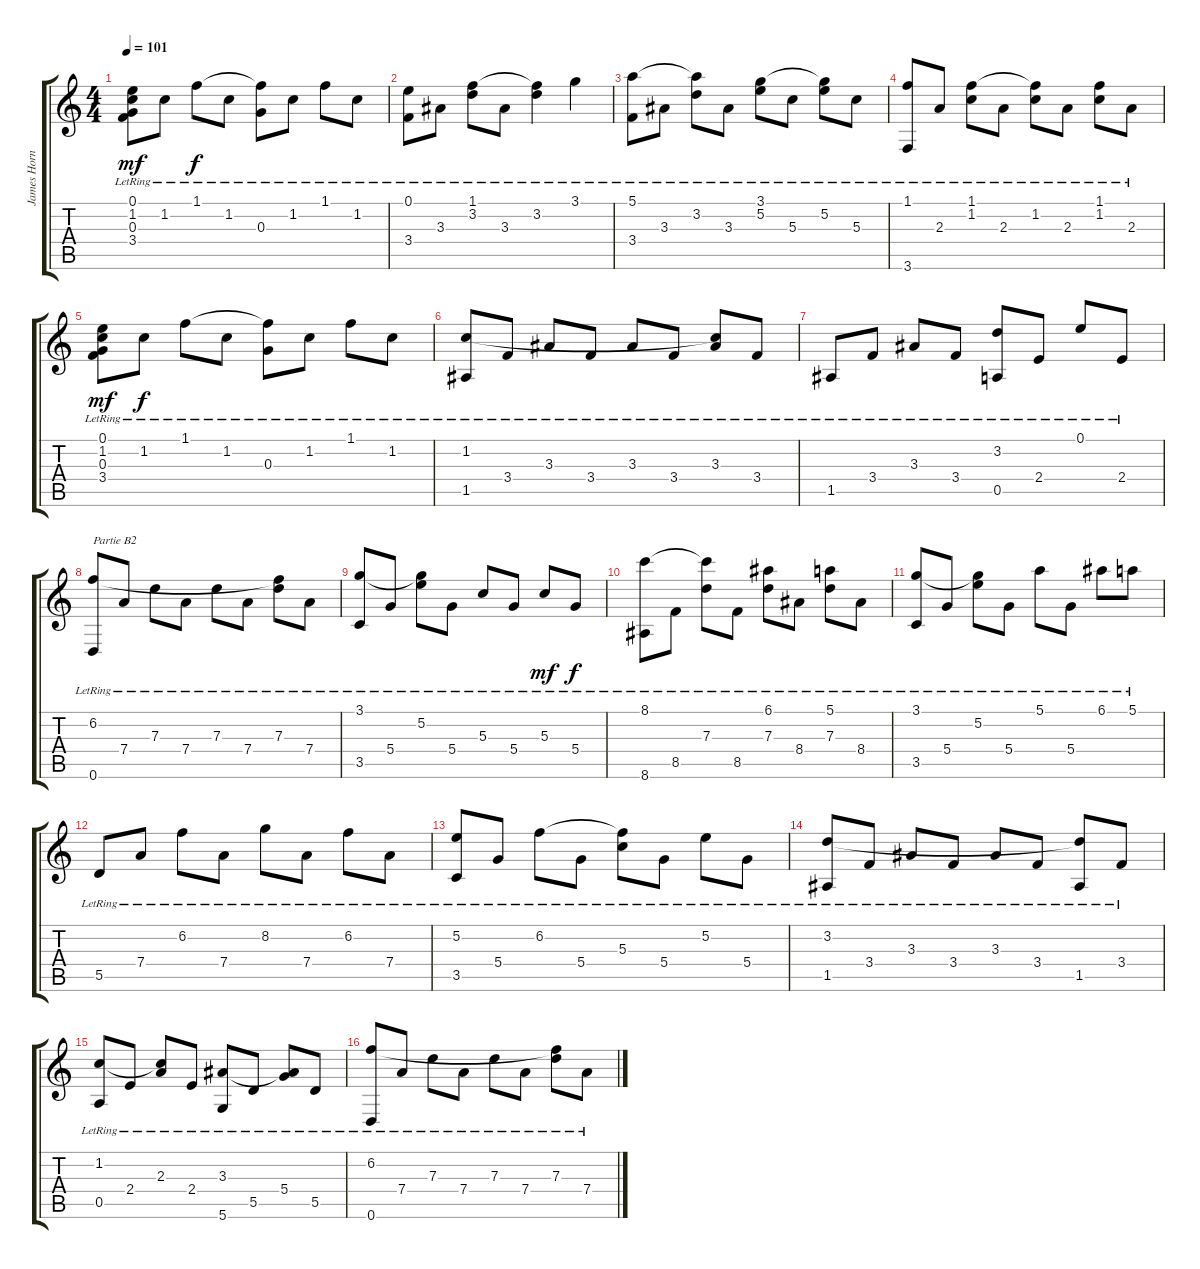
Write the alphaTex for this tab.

\track ("James Horner" "James Horn") {instrument acousticguitarnylon}
\staff {score tabs}
\tuning (E4 B3 G3 D3 A2 D2) {hide}
\ts (4 4)
\tempo 101
\clef g2
\ks c
(0.1{lr} 1.2{lr} 0.3{lr} 3.4{lr}).8{dy mf} 1.2{lr}.8 1.1{lr}.8{dy f} 1.2{lr}.8 (1.1{t} 0.3{lr}).8 1.2{lr}.8 1.1{lr}.8 1.2{lr}.8 |
(0.1{lr} 3.4{lr}).8 3.3{lr}.8 (1.1{lr} 3.2{lr}).8 3.3{lr}.8 (1.1{t} 3.2{lr}).4 3.1{lr}.4 |
(5.1{lr} 3.4{lr}).8 3.3{lr}.8 (5.1{t} 3.2{lr}).8 3.3{lr}.8 (3.1{lr} 5.2{lr}).8 5.3{lr}.8 (3.1{t} 5.2{lr}).8 5.3{lr}.8 |
(1.1{lr} 3.6{lr}).8 2.3{lr}.8 (1.1{lr} 1.2{lr}).8 2.3{lr}.8 (1.1{t} 1.2{lr}).8 2.3{lr}.8 (1.1{lr} 1.2{lr}).8 2.3{lr}.8 |
(0.1{lr} 1.2{lr} 0.3{lr} 3.4{lr}).8{dy mf} 1.2{lr}.8{dy f} 1.1{lr}.8 1.2{lr}.8 (1.1{t} 0.3{lr}).8 1.2{lr}.8 1.1{lr}.8 1.2{lr}.8 |
(1.2{lr} 1.5{lr}).8 3.4{lr}.8 3.3{lr}.8 3.4{lr}.8 3.3{lr}.8 3.4{lr}.8 (1.2{t} 3.3{lr}).8 3.4{lr}.8 |
1.5{lr}.8 3.4{lr}.8 3.3{lr}.8 3.4{lr}.8 (3.2{lr} 0.5{lr}).8 2.4{lr}.8 0.1{lr}.8 2.4{lr}.8 |
(6.2{lr} 0.6{lr}).8{txt "Partie B2"} 7.4{lr}.8 7.3{lr}.8 7.4{lr}.8 7.3{lr}.8 7.4{lr}.8 (6.2{t} 7.3{lr}).8 7.4{lr}.8 |
(3.1{lr} 3.5{lr}).8 5.4{lr}.8 (3.1{t} 5.2{lr}).8 5.4{lr}.8 5.3{lr}.8 5.4{lr}.8 5.3{lr}.8{dy mf} 5.4{lr}.8{dy f} |
(8.1{lr} 8.6{lr}).8 8.5{lr}.8 (8.1{t} 7.3{lr}).8 8.5{lr}.8 (6.1{lr} 7.3{lr}).8 8.4{lr}.8 (5.1{lr} 7.3{lr}).8 8.4{lr}.8 |
(3.1{lr} 3.5{lr}).8 5.4{lr}.8 (3.1{t} 5.2{lr}).8 5.4{lr}.8 5.1{lr}.8 5.4{lr}.8 6.1{lr}.8 5.1{lr}.8 |
5.5{lr}.8 7.4{lr}.8 6.2{lr}.8 7.4{lr}.8 8.2{lr}.8 7.4{lr}.8 6.2{lr}.8 7.4{lr}.8 |
(5.2{lr} 3.5{lr}).8 5.4{lr}.8 6.2{lr}.8 5.4{lr}.8 (6.2{t} 5.3{lr}).8 5.4{lr}.8 5.2{lr}.8 5.4{lr}.8 |
(3.2{lr} 1.5{lr}).8 3.4{lr}.8 3.3{lr}.8 3.4{lr}.8 3.3{lr}.8 3.4{lr}.8 (3.2{t} 1.5{lr}).8 3.4{lr}.8 |
(1.2{lr} 0.5{lr}).8 2.4{lr}.8 (1.2{t} 2.3{lr}).8 2.4{lr}.8 (3.3{lr} 5.6{lr}).8 5.5{lr}.8 (3.3{t} 5.4{lr}).8 5.5{lr}.8 |
(6.2{lr} 0.6{lr}).8 7.4{lr}.8 7.3{lr}.8 7.4{lr}.8 7.3{lr}.8 7.4{lr}.8 (6.2{t} 7.3{lr}).8 7.4{lr}.8
